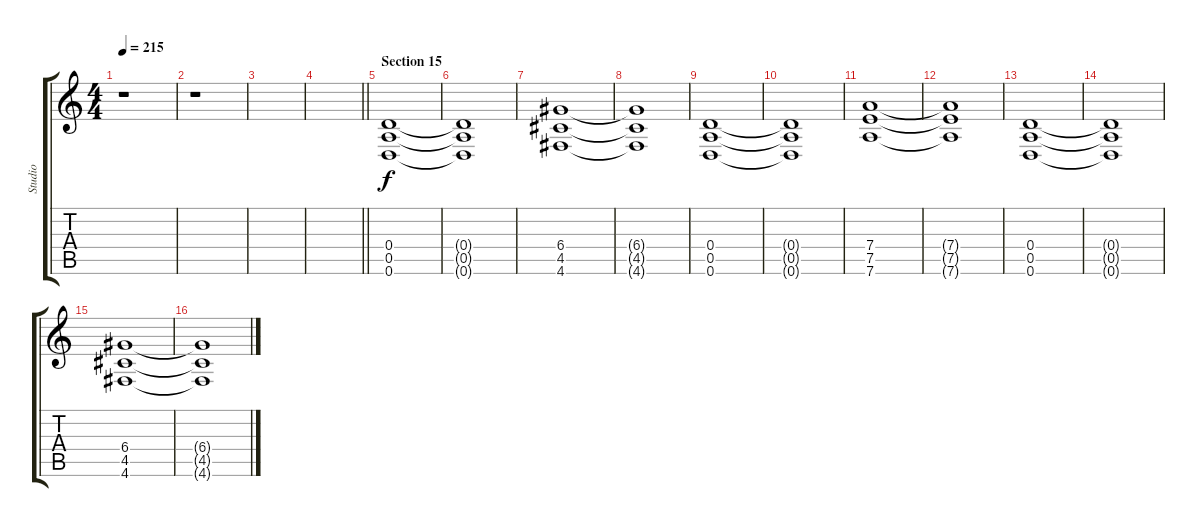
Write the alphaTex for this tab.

\track ("Studio" "Studio") {instrument distortionguitar}
\staff {score tabs}
\tuning (E4 B3 G3 D3 A2 D2) {hide}
\ts (4 4)
\tempo 215
\clef g2
\ks c
r.1{dy f} |
r.1 |
|
\barLineRight lightlight
|
\section ("" "Section 15")
(0.4 0.5 0.6).1 |
(0.4{t} 0.5{t} 0.6{t}).1 |
(6.4 4.5 4.6).1 |
(6.4{t} 4.5{t} 4.6{t}).1 |
(0.4 0.5 0.6).1 |
(0.4{t} 0.5{t} 0.6{t}).1 |
(7.4 7.5 7.6).1 |
(7.4{t} 7.5{t} 7.6{t}).1 |
(0.4 0.5 0.6).1 |
(0.4{t} 0.5{t} 0.6{t}).1 |
(6.4 4.5 4.6).1 |
(6.4{t} 4.5{t} 4.6{t}).1
